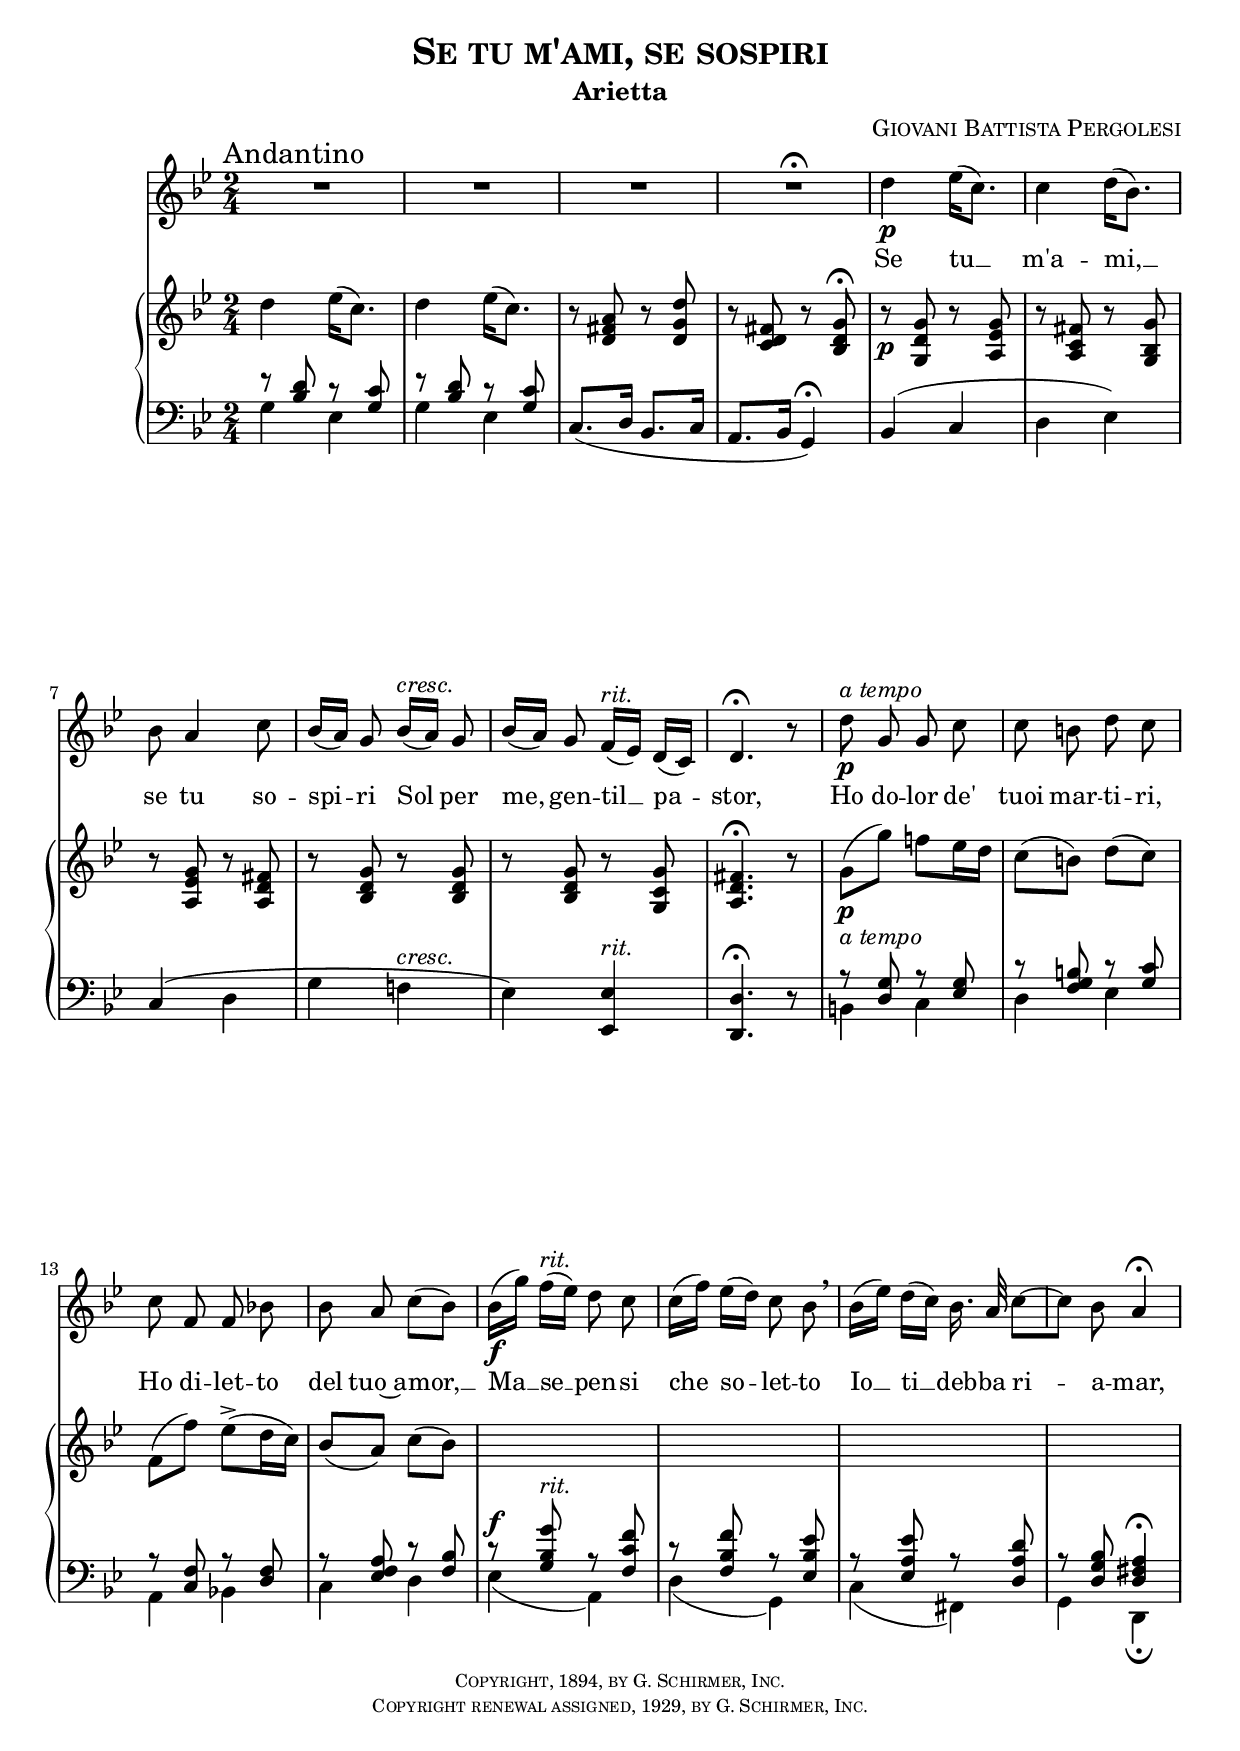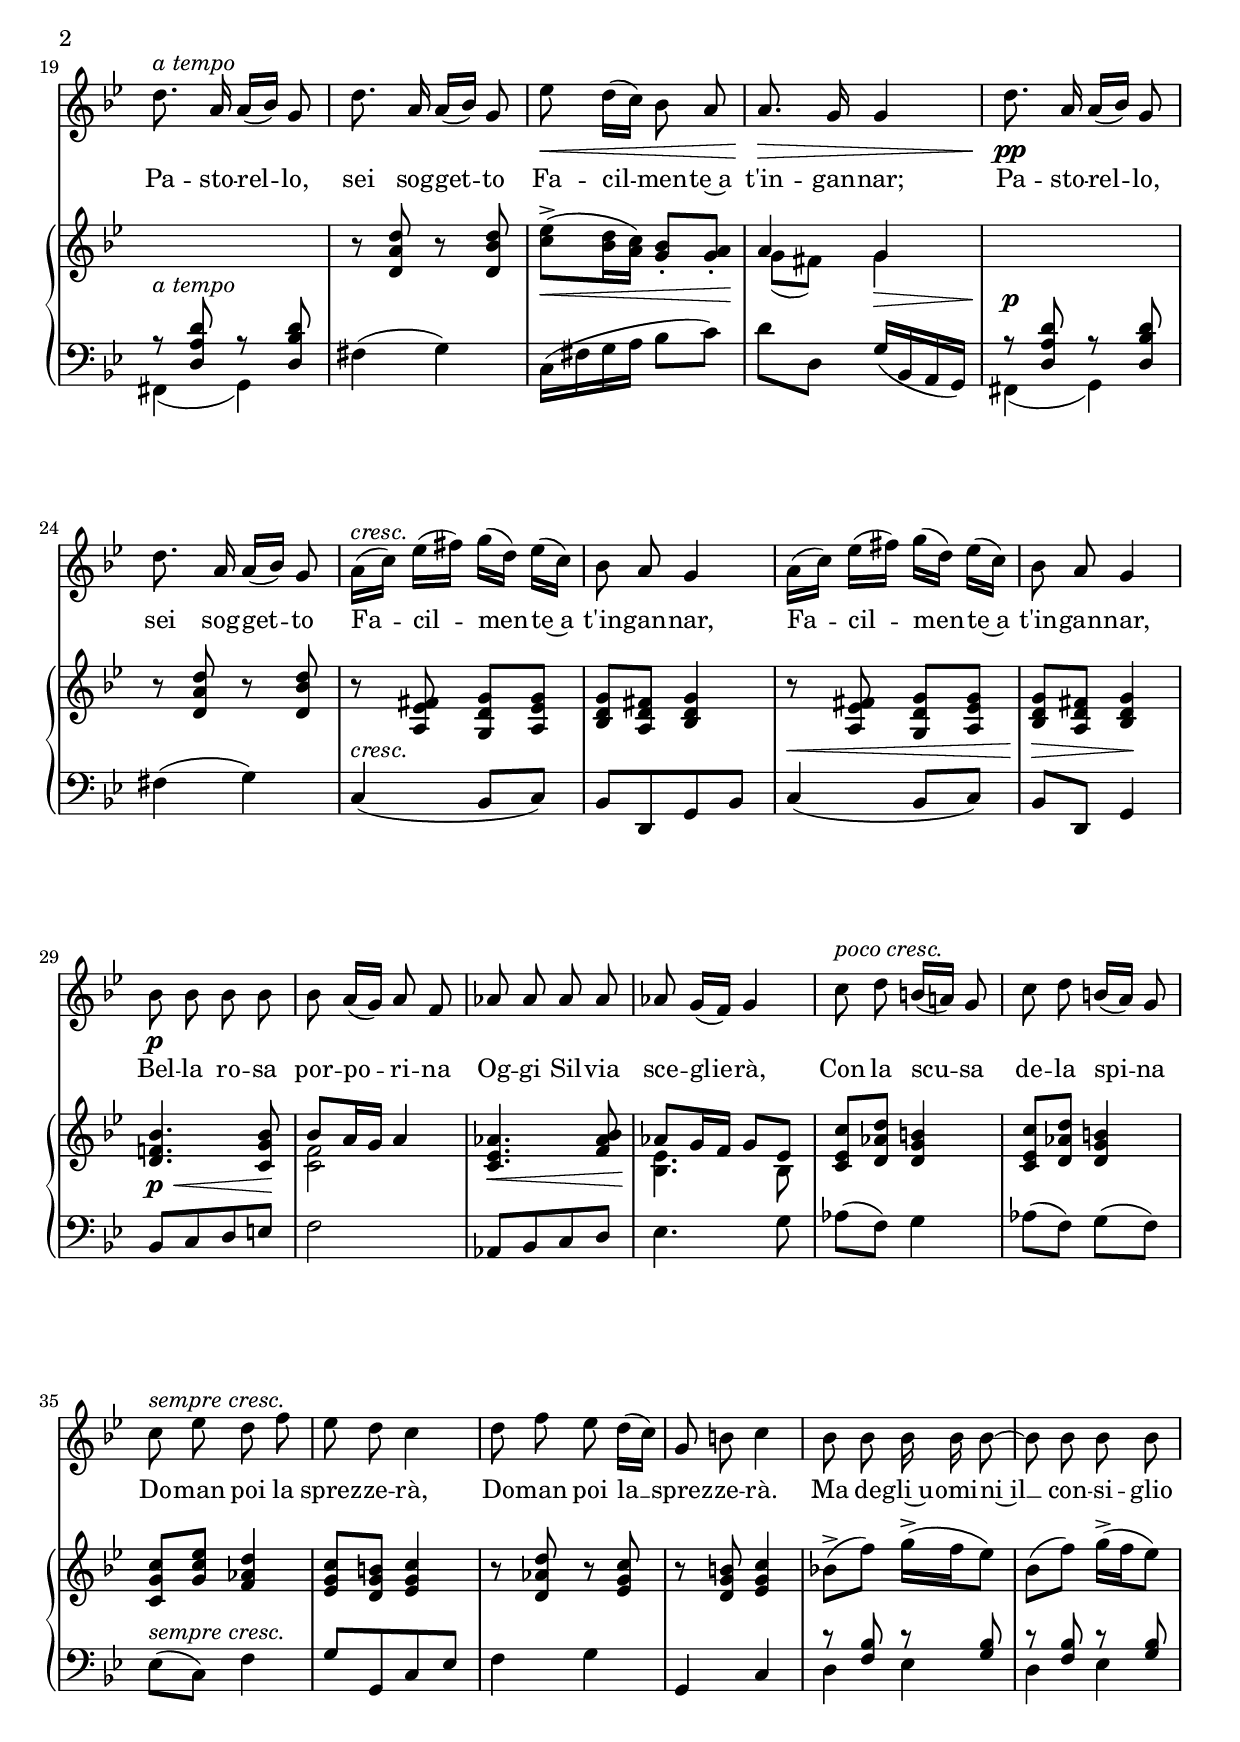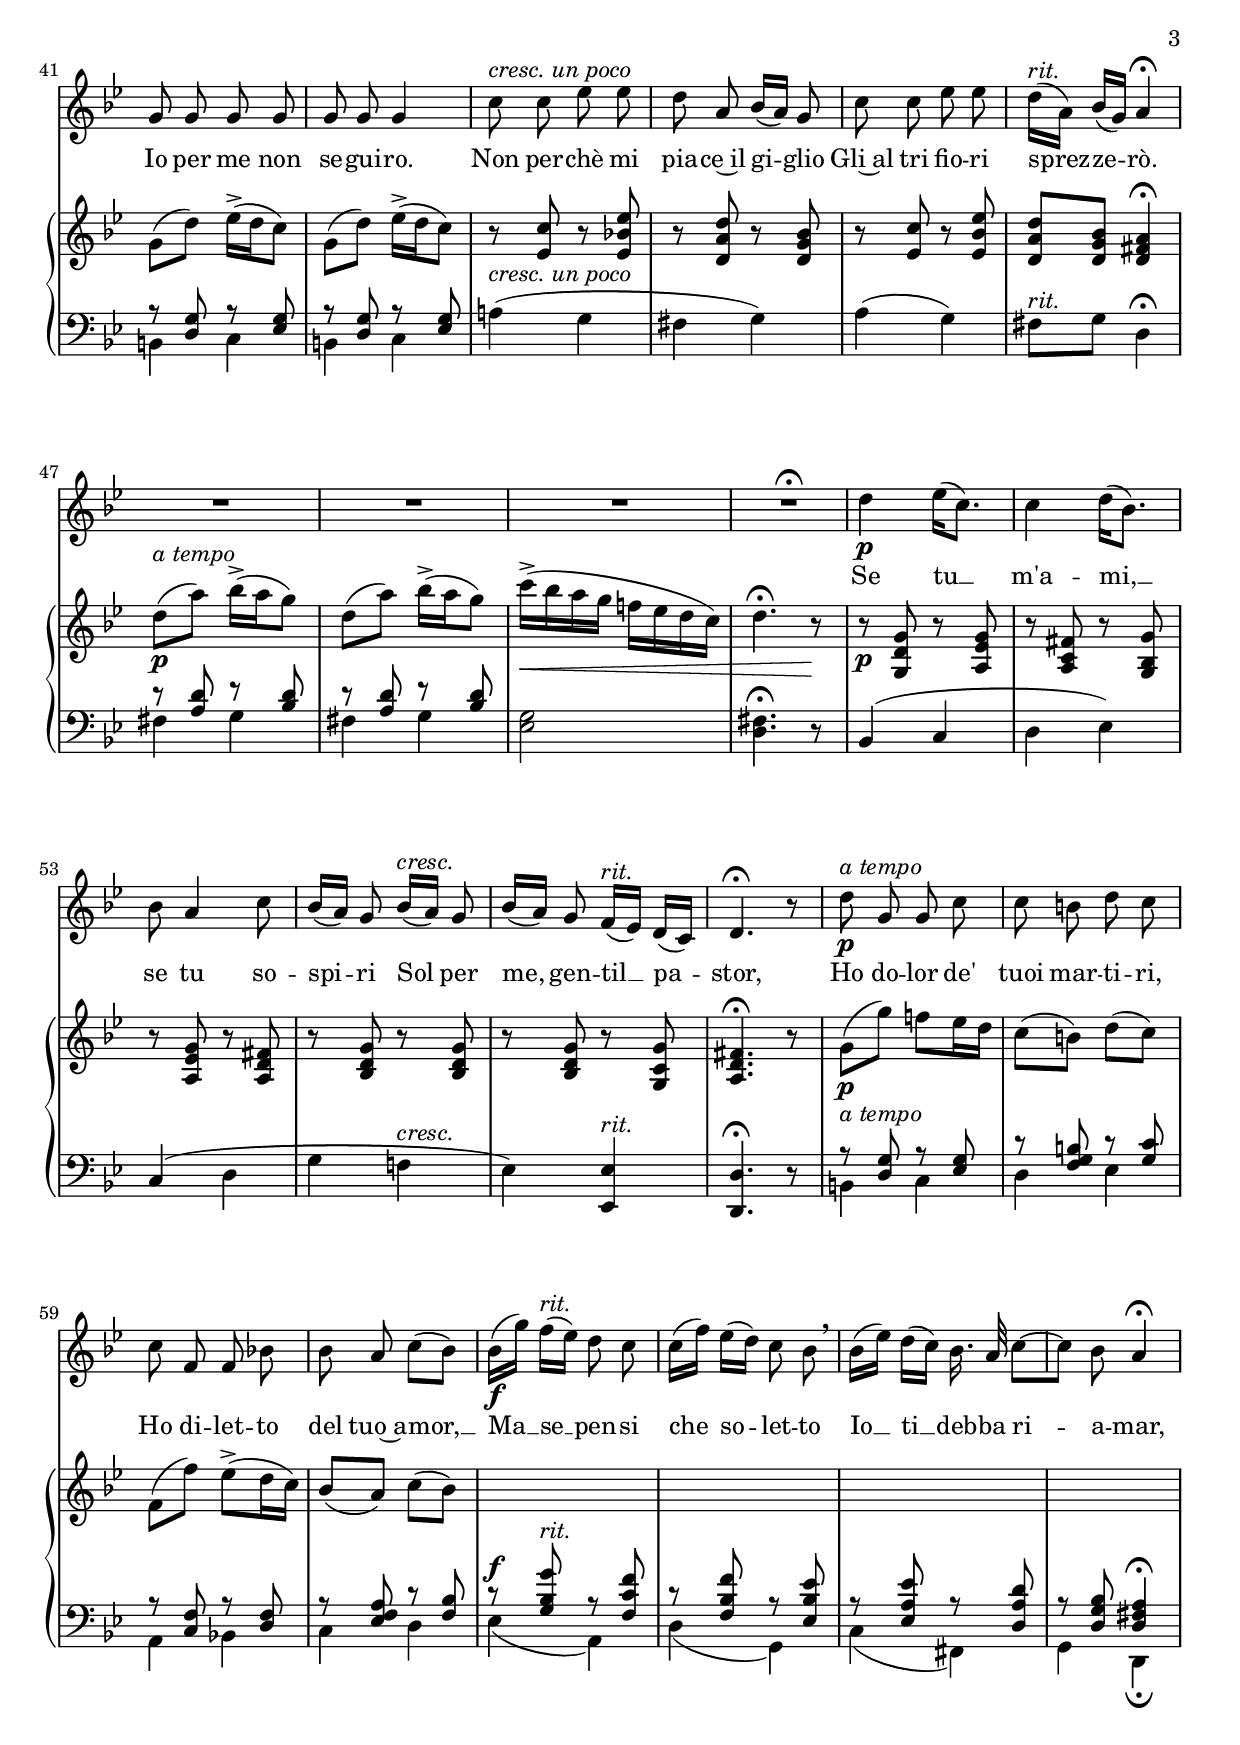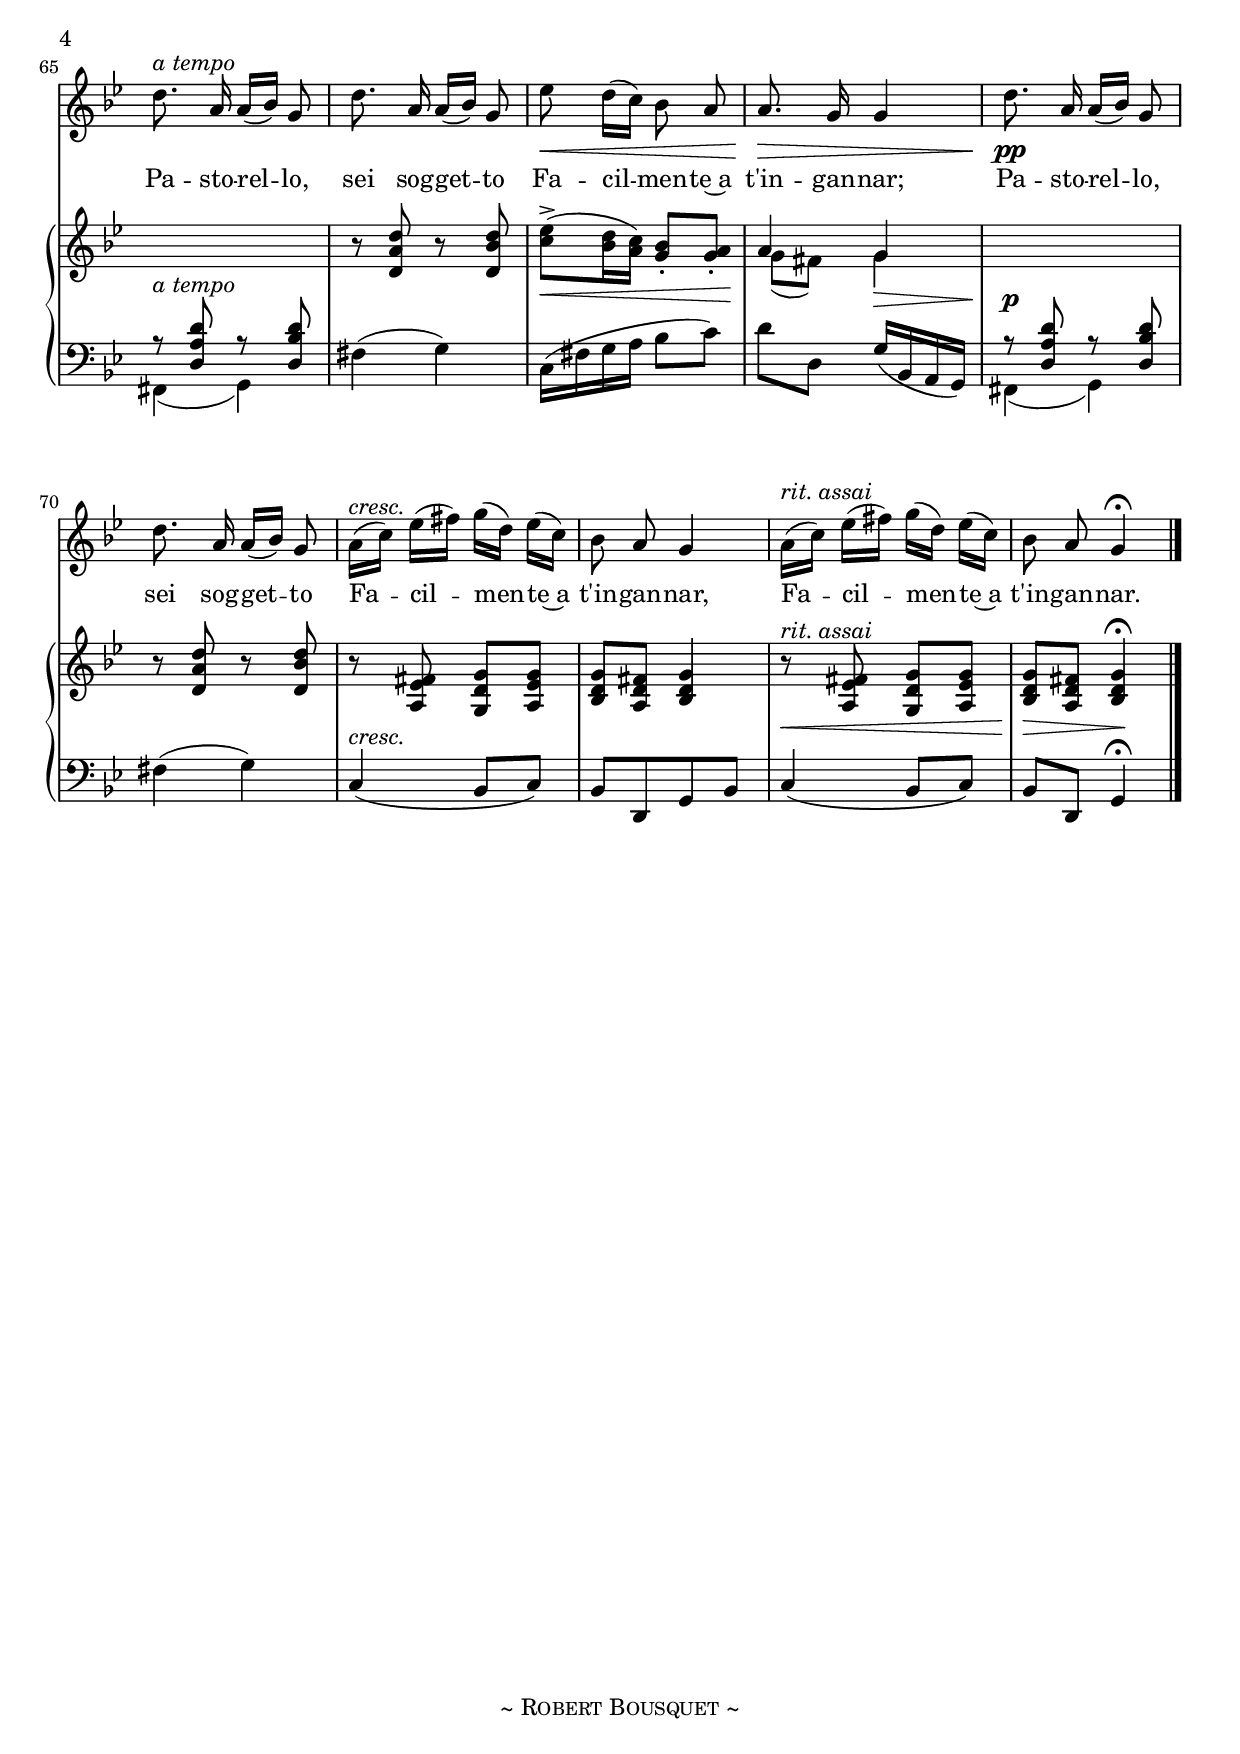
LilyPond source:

\version "2.16.1"
\header {
  title     = \markup { \smallCaps "Se tu m'ami, se sospiri" }
  subtitle  = "Arietta"
  composer  = \markup { \smallCaps "Giovani Battista Pergolesi" }
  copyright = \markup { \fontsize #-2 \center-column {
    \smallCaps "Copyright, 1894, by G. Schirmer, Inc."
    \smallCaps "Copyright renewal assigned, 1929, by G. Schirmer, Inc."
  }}
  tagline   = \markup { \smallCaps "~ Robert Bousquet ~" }
}

melody = \relative c'' {
  \clef treble
  \key bes \major
  \time 2/4

  \once \override Score.RehearsalMark #'break-align-symbols = #'(time-signature)
  \once \override Score.RehearsalMark #'self-alignment-X = #LEFT
  \mark "Andantino"

  R1*2/4
  R1*2/4
  R1*2/4
  R1*2/4 ^\fermataMarkup
  d4\p ees16[( c8.)]
  c4 d16[( bes8.)]
  bes8 a4 c8
  bes16[( a)] g8 bes16[( ^ \markup \italic { cresc. } a)] g8
  bes16[( a)] g8 f16[( ^ \markup \italic { rit. } ees)] d[( c)]
  d4.\fermata r8
  d'8\p ^ \markup \italic { a tempo } g, g c
  c b d c
  c f, f bes!
  bes a c[( bes)]
  bes16[(\f g')] f[( ^ \markup \italic { rit. } ees)] d8 c
  c16[( f)] ees[( d)] c8 bes \breathe
  bes16[( ees)] d[( c)] bes16. a32 c8[~
  c] bes a4\fermata
  d8. ^ \markup \italic { a tempo } a16 a[( bes)] g8
  d'8. a16 a[( bes)] g8
  ees'8\< d16[( c)] bes8 a
  a8.\!\> g16 g4
  d'8.\pp a16 a[( bes)] g8
  d'8. a16 a[( bes)] g8
  a16[( ^ \markup \italic { cresc. } c)] ees[( fis)] g[( d)] ees[( c)]
  bes8 a g4
  a16[( c)] ees[( fis)] g[( d)] ees[( c)]
  bes8 a g4
  bes8\p bes bes bes
  bes a16[( g)] a8 f
  aes aes aes aes
  aes g16[( f)] g4
  c8 ^ \markup \italic { poco cresc. } d b16[( a!)] g8
  c d b16[( a)] g8 % page 3
  c ^ \markup \italic { sempre cresc. } ees d f
  ees d c4
  d8 f ees d16[( c)]
  g8 b c4
  bes8 bes bes16 bes bes8~
  bes bes bes bes
  g g g g
  g g g4
  c8 ^ \markup \italic { cresc. un poco } c ees ees
  d a bes16[( a)] g8
  c8 c ees ees
  d16[( ^ \markup \italic { rit. } a)] bes[( g)] a4\fermata
  R1*2/4
  R1*2/4
  R1*2/4
  R1*2/4 ^\fermataMarkup
  d4\p ees16[( c8.)]
  c4 d16[( bes8.)]
  bes8 a4 c8
  bes16[( a)] g8 bes16[( ^ \markup \italic { cresc. } a)] g8
  bes16[( a)] g8 f16[( ^ \markup \italic { rit. } ees)] d[( c)]
  d4.\fermata r8
  d'8\p ^ \markup \italic { a tempo } g, g c
  c b d c
  c f, f bes!
  bes a c[( bes)]
  bes16[(\f g')] f[( ^ \markup \italic { rit. } ees)] d8 c
  c16[( f)] ees[( d)] c8 bes \breathe
  bes16[( ees)] d[( c)] bes16. a32 c8[~
  c8] bes a4\fermata
  d8. ^ \markup \italic { a tempo } a16 a[( bes)] g8
  d'8. a16 a[( bes)] g8
  ees'8\< d16[( c)] bes8 a
  a8.\!\> g16 g4
  d'8.\pp a16 a[( bes)] g8
  d'8. a16 a[( bes)] g8
  a16[( ^ \markup \italic { cresc. } c)] ees[( fis)] g[( d)] ees[( c)]
  bes8 a g4
  a16[( ^ \markup \italic { rit. assai } c)] ees[( fis)] g[( d)] ees[( c)]
  bes8 a g4\fermata \bar "|."
}

text = \lyricmode {
  Se tu __
  m'a -- mi, __
  se tu so --
  spi -- ri Sol per
  me, gen -- til __ pa --
  stor,
  Ho do -- lor de' % a tempo
  tuoi mar -- ti -- ri,
  Ho di -- let -- to
  del tuo~a -- mor, __
  Ma __ se __ pen -- si
  che so -- let -- to
  Io __ ti __ deb -- ba ri --
  a -- mar,
  Pa -- sto -- rel -- lo, % a tempo
  sei sog -- get -- to
  Fa -- cil -- men -- te~a
  t'in -- gan -- nar;
  Pa -- sto -- rel -- lo,
  sei sog -- get -- to
  Fa -- cil -- men -- te~a
  t'in -- gan -- nar,
  Fa -- cil -- men -- te~a
  t'in -- gan -- nar,
  Bel -- la ro -- sa
  por -- po -- ri -- na
  Og -- gi Sil -- via
  sce -- glie -- rà,
  Con la scu -- sa
  de -- la spi -- na % page 3
  Do -- man poi la
  sprez -- ze -- rà,
  Do -- man poi la __
  sprez -- ze -- rà.
  Ma de -- gli~u -- omi -- ni~il __
  con -- si -- glio
  Io per me non
  se -- gui -- ro.
  Non per -- chè mi
  pia -- ce~il gi -- glio
  Gli~al tri fio -- ri
  sprez -- ze -- rò.
  Se tu __
  m'a -- mi, __
  se tu so --
  spi -- ri Sol per
  me, gen -- til __ pa --
  stor,
  Ho do -- lor de' % a tempo
  tuoi mar -- ti -- ri,
  Ho di -- let -- to
  del tuo~a -- mor, __
  Ma __ se __ pen -- si
  che so -- let -- to
  Io __ ti __ deb -- ba ri --
  a -- mar,
  Pa -- sto -- rel -- lo, % a tempo
  sei sog -- get -- to
  Fa -- cil -- men -- te~a
  t'in -- gan -- nar;
  Pa -- sto -- rel -- lo,
  sei sog -- get -- to
  Fa -- cil -- men -- te~a
  t'in -- gan -- nar,
  Fa -- cil -- men -- te~a
  t'in -- gan -- nar.
}

upper = \relative c'' {
  \clef treble
  \key bes \major
  \time 2/4

  d4 ees16( c8.)
  d4 ees16( c8.)
  r8 <a fis d> r <d g, d>
  r <fis, d c> r <g d bes>\fermata
  r8\p <g d g,> r <g ees a,>
  r <fis c a> r <g bes, g>
  r <g ees a,> r <fis d a>
  r <g d bes> r <g d bes>
  r <g d bes> r <g c, g>
  <fis d a>4.\fermata r8
  g8\p( g') f!) ees16 d) % a tempo
  c8( b) d( c)
  f,( f') ees->( d16 c)
  bes8( a) c( bes)
  s2
  s2
  s2
  s2
  s2 % a tempo
  r8 <d a d,> r <d bes d,>
  <ees c>->(\< <d bes>16 <c a>) <bes g>8-. <a g>-.\!
  << {a4 g\>} \\ {g8( fis) g4} >>
  << {s2\p} \\ {} >>
  r8 <d' a d,> r <d bes d,>
  r <fis, ees a,> <g d g,> <g ees a,>
  <g d bes> <fis d a> <g d bes>4
  r8\< <fis ees a,> <g d g,> <g ees a,>
  <g d bes>\!\> <fis d a> <g d bes>4\!
  <bes f! d>4.\p\< <bes g c,>8\!
  << {bes8 a16 g a4} \\ {<f c>2} >>
  <aes ees c>4.\< <aes f bes>8\!
  << {aes g16 f g8 ees} \\ {<ees bes>4. bes8} >>
  <c' ees, c>8 <d aes d,> <b g d>4
  <c ees, c>8 <d aes d,> <b g d>4 % page 3
  <c g c,>8 <ees c g> <d aes f>4
  <c g ees>8 <b g d> <c g ees>4
  r8 <d aes d,> r <c g ees>
  r <b g d> <c g ees>4
  bes!8->( f') g16->( f ees8)
  bes8( f') g16->( f ees8)
  g,8( d') ees16->( d c8)
  g8( d') ees16->( d c8)
  r8 <c ees,> r <ees bes! ees,>
  r <d a d,> r <bes g d>
  r <c ees,> r <ees bes ees,>
  <d a d,> <bes g d> <a fis d>4\fermata
  d8(\p ^ \markup \italic { a tempo } a') bes16->( a g8)
  d8( a') bes16->( a g8)
  c16->(\< bes a g f! ees d c)
  d4.\fermata r8\!
  r8\p <g, d g,> r <g ees a,>
  r <fis c a> r <g bes, g>
  r <g ees a,> r <fis d a>
  r <g d bes> r <g d bes>
  r <g d bes> r <g c, g>
  <fis d a>4.\fermata r8
  g8\p( g') f!) ees16 d) % a tempo
  c8( b) d( c)
  f,( f') ees->( d16 c)
  bes8( a) c( bes)
  s2
  s2
  s2
  s2
  s2 % a tempo
  r8 <d a d,> r <d bes d,>
  <ees c>->(\< <d bes>16 <c a>) <bes g>8-. <a g>-.\!
  << {a4 g\>} \\ {g8( fis) g4} >>
  << {s2\p} \\ {} >>
  r8 <d' a d,> r <d bes d,>
  r <fis, ees a,> <g d g,> <g ees a,>
  <g d bes> <fis d a> <g d bes>4
  r8\< ^ \markup \italic { rit. assai } <fis ees a,> <g d g,> <g ees a,>
  <g d bes>\!\> <fis d a> <g d bes>4\!\fermata
  \bar "|."
}

lower = \relative c {
  \clef bass
  \key bes \major
  \time 2/4

  << {r8 <d' bes> r <c g>} \\ {g4 ees} >>
  << {r8 <d' bes> r <c g>} \\ {g4 ees} >>
  c8.( d16 bes8. c16
  a8. bes16 g4)\fermata
  bes4( c
  d ees)
  c( d
  g f! ^ \markup \italic { cresc. }
  ees) <ees ees,> ^ \markup \italic { rit. }
  <d d,>4.\fermata r8
  << {r8 ^ \markup \italic { a tempo } <g d> r <g ees>} \\ {b,4 c} >>
  << {r8 <b' g f> r <c g>} \\ {d,4 ees} >>
  << {r8 <f c> r <f d>} \\ {a,4 bes!} >>
  << {r8 <a' f ees> r <bes f>} \\ {c,4 d} >>
  << {\dynamicUp r8\f <g' bes, g> ^ \markup \italic { rit. } r <f c f,>} \\ {ees,4( a,)} >>
  << {r8 <f'' bes, f> r <ees bes ees,>} \\ {d,4( g,)}>>
  << {r8 <ees'' a, ees> r <d a d,>} \\ {c,4( fis,)} >>
  << {r8 <bes' g d> <a fis d>4\fermata} \\ {g,4 d\fermata}>>
  << {r8 ^ \markup \italic { a tempo } <d'' a d,> r <d bes d,>} \\ {fis,,4( g)} >>
  fis'4( g)
  c,16( fis g a bes8 c)
  d d, g16( bes, a g)
  << {r8 <d'' a d,> r <d bes d,>} \\ {fis,,4( g)} >>
  fis'( g)
  c,4( ^ \markup \italic { cresc. } bes8 c)
  bes[d, g bes]
  c4( bes8 c)
  bes d, g4
  bes8[ c d e]
  f2
  aes,8[ bes c d]
  ees4. g8
  aes8( f) g4
  aes8( f) g( f) % page 3
  ees( ^ \markup \italic { sempre cresc. } c) f4
  g8[ g, c ees]
  f4 g
  g, c
  << {r8 <bes' f> r <bes g>} \\ {d,4 ees} >>
  << {r8 <bes' f> r <bes g>} \\ {d,4 ees} >>
  << {r8 <g d> r <g ees>} \\ {b,4 c} >>
  << {r8 <g' d> r <g ees>} \\ {b,4 c} >>
  a'!4( ^ \markup \italic { cresc. un poco } g
  fis g)
  a( g)
  fis8 ^ \markup \italic { rit. } g d4\fermata
  << {r8 <d' a> r <d bes>} \\ {fis,4 g} >>
  << {r8 <d' a> r <d bes>} \\ {fis,4 g} >>
  <g ees>2
  <fis d>4.\fermata r8
  bes,4( c
  d ees)
  c( d
  g f! ^ \markup \italic { cresc. }
  ees) <ees ees,> ^ \markup \italic { rit. }
  <d d,>4.\fermata r8
  << {r8 ^ \markup \italic { a tempo } <g d> r <g ees>} \\ {b,4 c} >>
  << {r8 <b' g f> r <c g>} \\ {d,4 ees} >>
  << {r8 <f c> r <f d>} \\ {a,4 bes!} >>
  << {r8 <a' f ees> r <bes f>} \\ {c,4 d} >>
  << {\dynamicUp r8\f <g' bes, g> ^ \markup \italic { rit. } r <f c f,>} \\ {ees,4( a,)} >>
  << {r8 <f'' bes, f> r <ees bes ees,>} \\ {d,4( g,)}>>
  << {r8 <ees'' a, ees> r <d a d,>} \\ {c,4( fis,)} >>
  << {r8 <bes' g d> <a fis d>4\fermata} \\ {g,4 d\fermata}>>
  << {r8 ^ \markup \italic { a tempo } <d'' a d,> r <d bes d,>} \\ {fis,,4( g)} >>
  fis'4( g)
  c,16( fis g a bes8 c)
  d d, g16( bes, a g)
  << {r8 <d'' a d,> r <d bes d,>} \\ {fis,,4( g)} >>
  fis'( g)
  c,4( ^ \markup \italic { cresc. } bes8 c)
  bes[d, g bes]
  c4( bes8 c)
  bes d, g4\fermata

}

\score {
  <<
    \new Voice = "mel" { \autoBeamOff \melody }
    \new Lyrics \lyricsto mel \text
    \new PianoStaff <<
      \new Staff = "upper" \upper
      \new Staff = "lower" \lower
    >>
  >>
  \layout {
    \context { \Staff \RemoveEmptyStaves }
  }
  \midi { }
}
